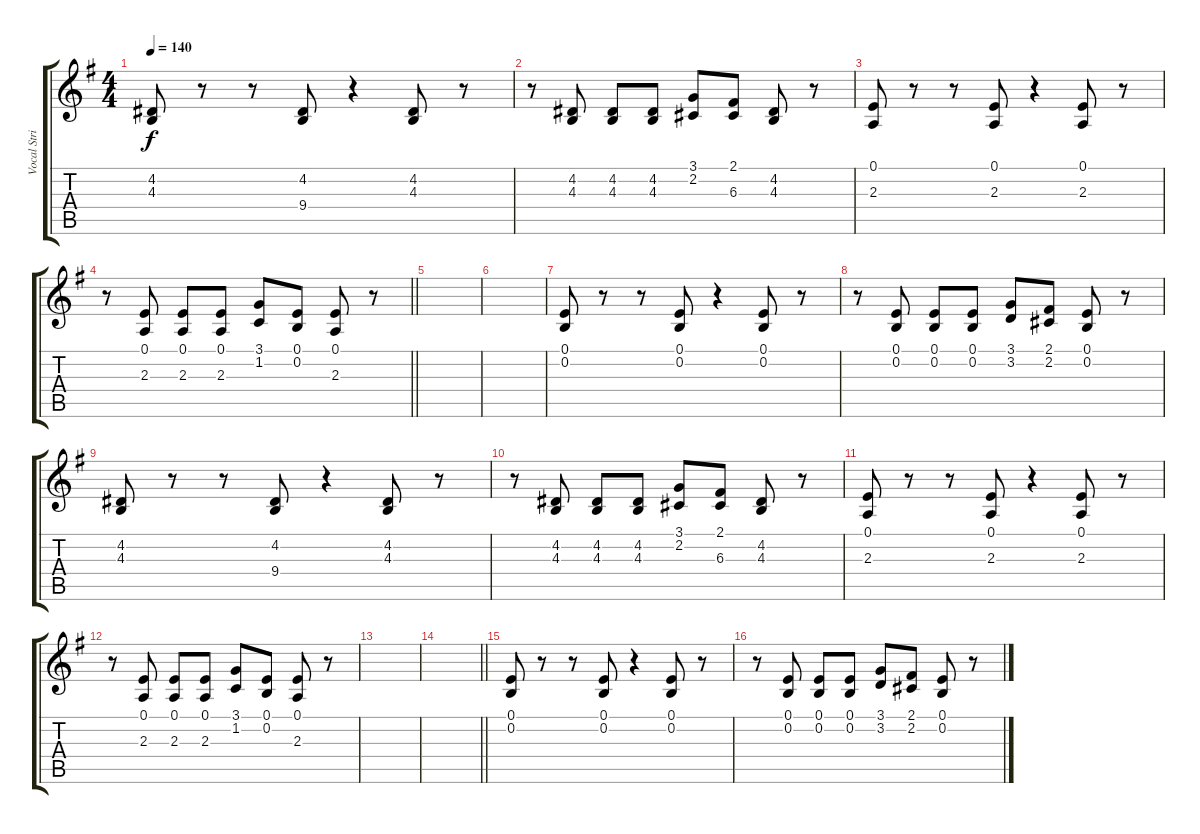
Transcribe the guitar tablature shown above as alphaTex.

\track ("Vocal Strings" "Vocal Stri") {instrument choiraahs}
\staff {score tabs}
\tuning (E4 B3 G3 D3 A2 E2) {hide}
\ts (4 4)
\tempo 140
\clef g2
\ks g
(4.2 4.3).8{dy f} r.8 r.8 (4.2 9.4).8 r.4 (4.2 4.3).8 r.8 |
r.8 (4.2 4.3).8 (4.2 4.3).8 (4.2 4.3).8 (3.1 2.2).8 (2.1 6.3).8 (4.2 4.3).8 r.8 |
(0.1 2.3).8 r.8 r.8 (0.1 2.3).8 r.4 (0.1 2.3).8 r.8 |
\barLineRight lightlight
r.8 (0.1 2.3).8 (0.1 2.3).8 (0.1 2.3).8 (3.1 1.2).8 (0.1 0.2).8 (0.1 2.3).8 r.8 |
|
|
(0.1 0.2).8 r.8 r.8 (0.1 0.2).8 r.4 (0.1 0.2).8 r.8 |
r.8 (0.1 0.2).8 (0.1 0.2).8 (0.1 0.2).8 (3.1 3.2).8 (2.1 2.2).8 (0.1 0.2).8 r.8 |
(4.2 4.3).8 r.8 r.8 (4.2 9.4).8 r.4 (4.2 4.3).8 r.8 |
r.8 (4.2 4.3).8 (4.2 4.3).8 (4.2 4.3).8 (3.1 2.2).8 (2.1 6.3).8 (4.2 4.3).8 r.8 |
(0.1 2.3).8 r.8 r.8 (0.1 2.3).8 r.4 (0.1 2.3).8 r.8 |
r.8 (0.1 2.3).8 (0.1 2.3).8 (0.1 2.3).8 (3.1 1.2).8 (0.1 0.2).8 (0.1 2.3).8 r.8 |
|
\barLineRight lightlight
|
(0.1 0.2).8 r.8 r.8 (0.1 0.2).8 r.4 (0.1 0.2).8 r.8 |
r.8 (0.1 0.2).8 (0.1 0.2).8 (0.1 0.2).8 (3.1 3.2).8 (2.1 2.2).8 (0.1 0.2).8 r.8
